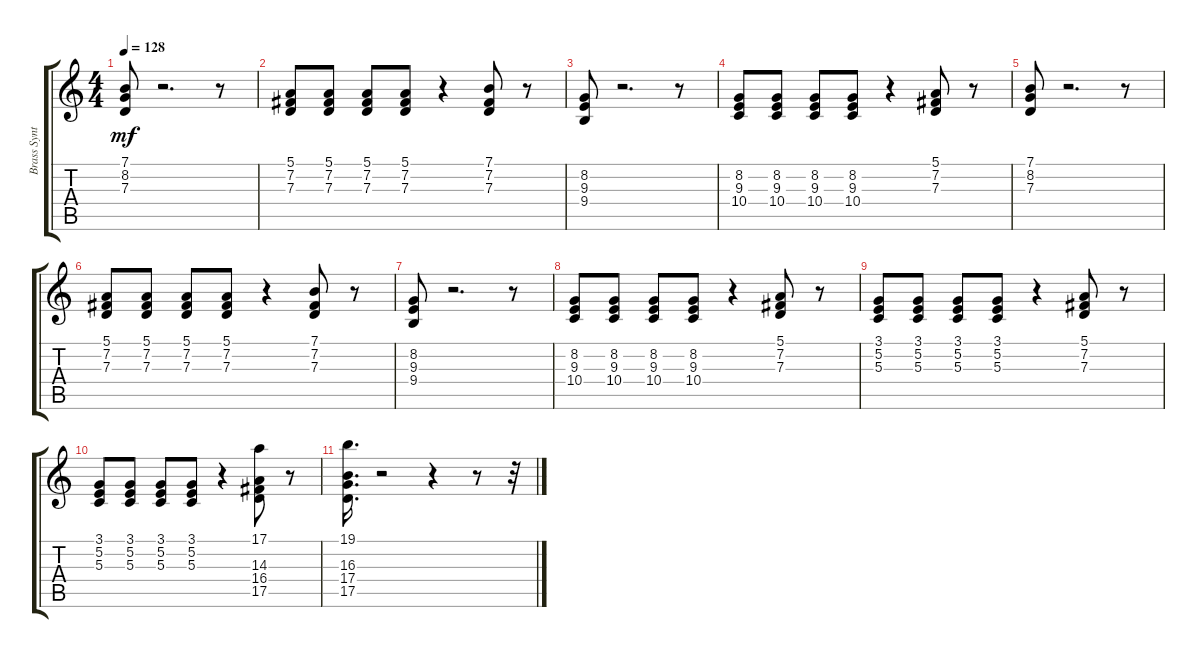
\track ("Brass Synth" "Brass Synt") {instrument brasssection}
\staff {score tabs}
\tuning (E4 B3 G3 D3 A2 E2) {hide}
\ts (4 4)
\tempo 128
\clef g2
\ks c
(7.1 8.2 7.3).8{dy mf} r.2{d} r.8 |
(5.1 7.2 7.3).8 (5.1 7.2 7.3).8 (5.1 7.2 7.3).8 (5.1 7.2 7.3).8 r.4 (7.1 7.2 7.3).8 r.8 |
(8.2 9.3 9.4).8 r.2{d} r.8 |
(8.2 9.3 10.4).8 (8.2 9.3 10.4).8 (8.2 9.3 10.4).8 (8.2 9.3 10.4).8 r.4 (5.1 7.2 7.3).8 r.8 |
(7.1 8.2 7.3).8 r.2{d} r.8 |
(5.1 7.2 7.3).8 (5.1 7.2 7.3).8 (5.1 7.2 7.3).8 (5.1 7.2 7.3).8 r.4 (7.1 7.2 7.3).8 r.8 |
(8.2 9.3 9.4).8 r.2{d} r.8 |
(8.2 9.3 10.4).8 (8.2 9.3 10.4).8 (8.2 9.3 10.4).8 (8.2 9.3 10.4).8 r.4 (5.1 7.2 7.3).8 r.8 |
(3.1 5.2 5.3).8 (3.1 5.2 5.3).8 (3.1 5.2 5.3).8 (3.1 5.2 5.3).8 r.4 (5.1 7.2 7.3).8 r.8 |
(3.1 5.2 5.3).8 (3.1 5.2 5.3).8 (3.1 5.2 5.3).8 (3.1 5.2 5.3).8 r.4 (17.1 14.3 16.4 17.5).8 r.8 |
(19.1 16.3 17.4 17.5).16{d} r.2 r.4 r.8 r.32
